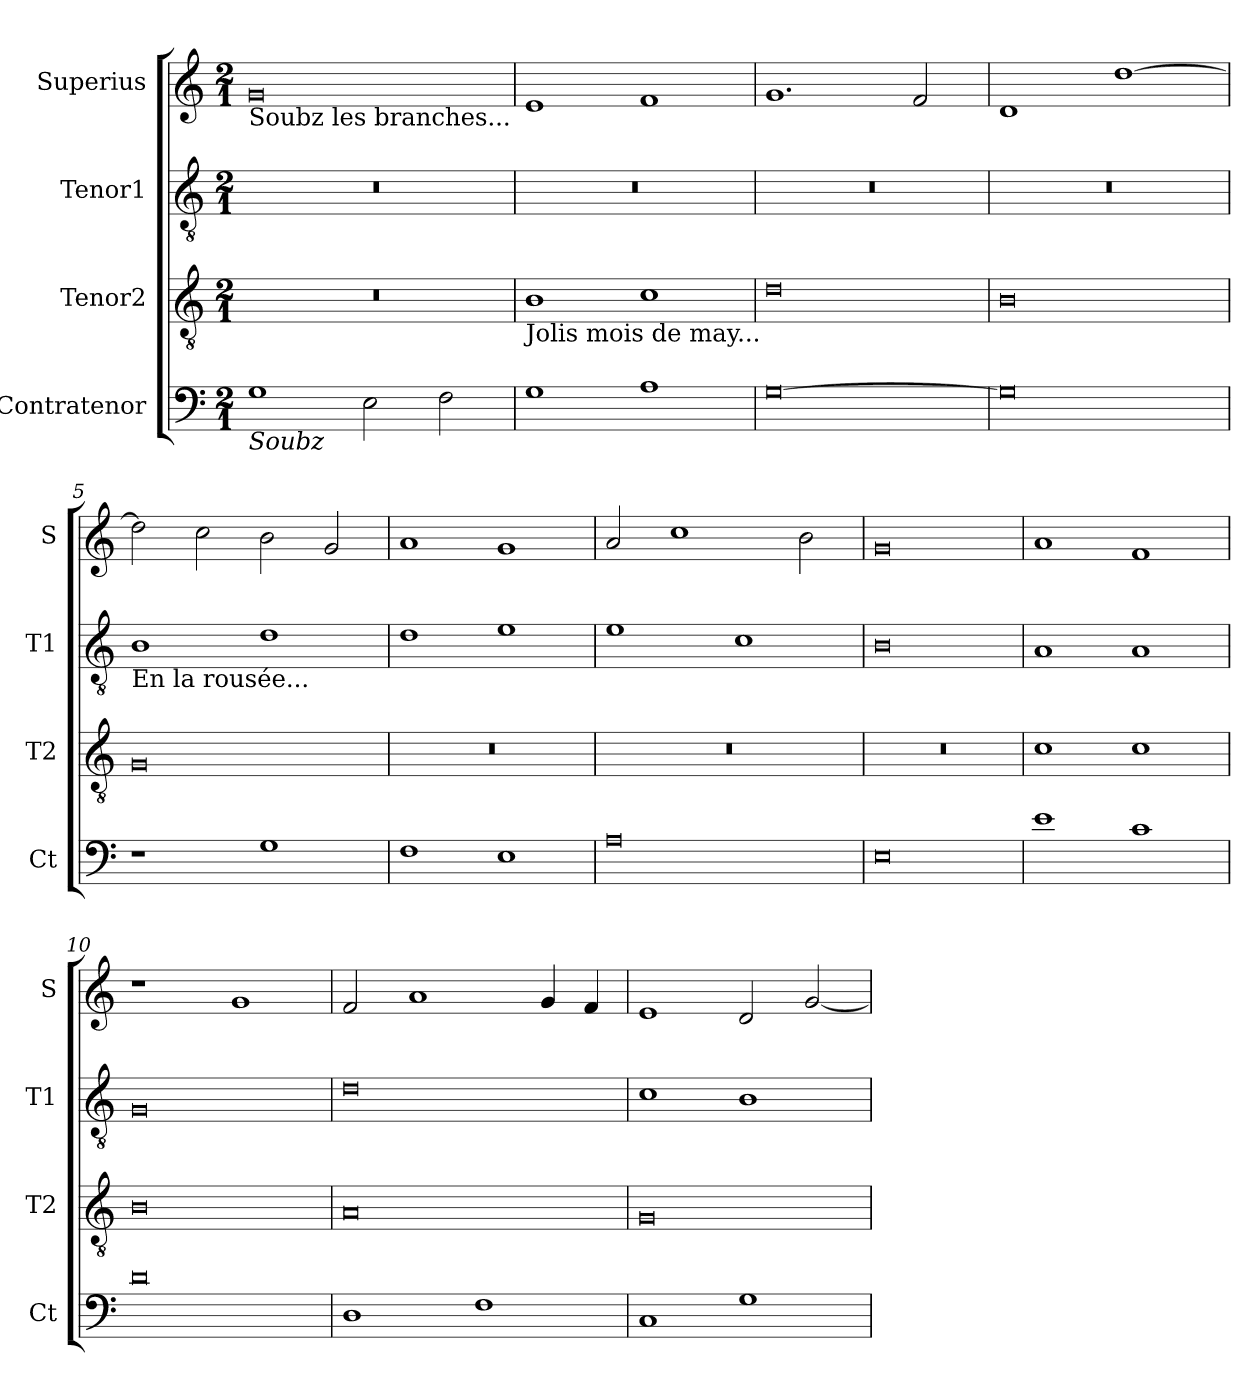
**kern	**kern	**kern	**kern
*part4	*part3	*part2	*part1
*staff4	*staff3	*staff2	*staff1
*I"Contratenor	*I"Tenor2	*I"Tenor1	*I"Superius
*I'Ct	*I'T2	*I'T1	*I'S
*clefF4	*clefGv2	*clefGv2	*clefG2
*k[]	*k[]	*k[]	*k[]
*M2/1	*M2/1	*M2/1	*M2/1
=1	=1	=1	=1
!	!	!	!LO:TX:b:t=Soubz les branches...
!LO:TX:b:i:t=Soubz	!	!	!
1G	0r	0r	0g
2E\	.	.	.
2F\	.	.	.
=2	=2	=2	=2
!	!LO:TX:b:t=Jolis mois de may...	!	!
1G	1B	0r	1e
1A	1c	.	1f
=3	=3	=3	=3
[0G	0d	0r	1.g
.	.	.	2f/
=4	=4	=4	=4
0G]	0B	0r	1d
.	.	.	[1dd
=5	=5	=5	=5
!	!	!LO:TX:b:t=En la rousée...	!
1r	0G	1B	2dd\]
.	.	.	2cc\
1G	.	1d	2b\
.	.	.	2g/
=6	=6	=6	=6
1F	0r	1d	1a
1E	.	1e	1g
=7	=7	=7	=7
0A	0r	1e	2a/
.	.	.	1cc
.	.	1c	.
.	.	.	2b\
=8	=8	=8	=8
0E	0r	0B	0g
=9	=9	=9	=9
1e	1c	1A	1a
1c	1c	1A	1f
=10	=10	=10	=10
0d	0B	0G	1r
.	.	.	1g
=11	=11	=11	=11
1D	0A	0d	2f/
.	.	.	1a
1F	.	.	.
.	.	.	4g/
.	.	.	4f/
=12	=12	=12	=12
1C	0G	1c	1e
1G	.	1B	2d/
.	.	.	[2g/
=	=	=	=
*-	*-	*-	*-
